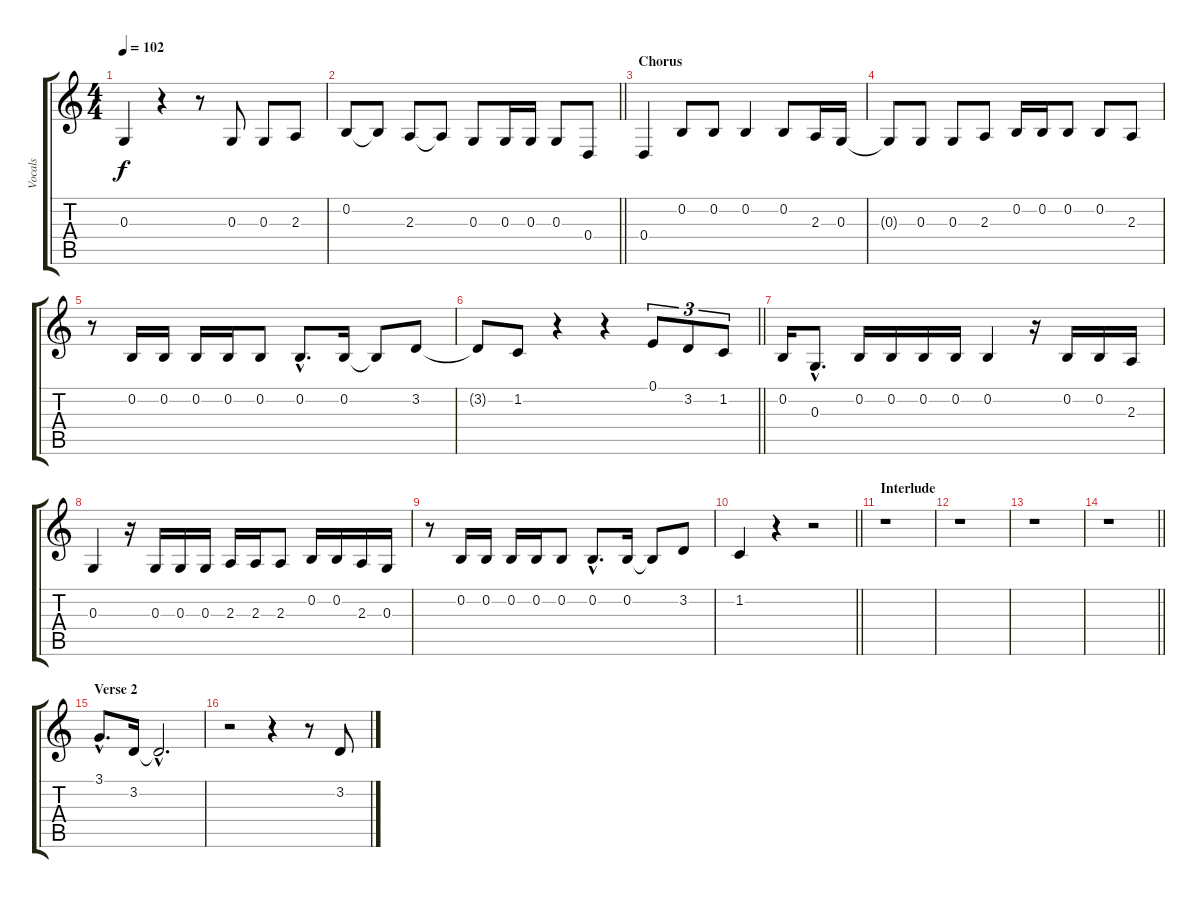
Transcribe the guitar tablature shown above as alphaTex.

\track ("Vocals" "Vocals") {instrument bassoon}
\staff {score tabs}
\tuning (E4 B3 G3 D3 A2 E2) {hide}
\ts (4 4)
\tempo 102
\clef g2
\ks c
0.3.4{dy f} r.4 r.8 0.3.8 0.3.8 2.3.8 |
\barLineRight lightlight
0.2.8 0.2{t}.8 2.3.8 2.3{t}.8 0.3.8 0.3.16 0.3.16 0.3.8 0.4.8 |
\section ("" "Chorus")
0.4.4 0.2.8 0.2.8 0.2.4 0.2.8 2.3.16 0.3.16 |
0.3{t}.8 0.3.8 0.3.8 2.3.8 0.2.16 0.2.16 0.2.8 0.2.8 2.3.8 |
r.8 0.2.16 0.2.16 0.2.16 0.2.16 0.2.8 0.2{hac}.8{d} 0.2.16 0.2{t}.8 3.2.8 |
\barLineRight lightlight
3.2{t}.8 1.2.8 r.4 r.4 0.1.8{tu (3 2)} 3.2.8{tu (3 2)} 1.2.8{tu (3 2)} |
0.2.16 0.3{hac}.8{d} 0.2.16 0.2.16 0.2.16 0.2.16 0.2.4 r.16 0.2.16 0.2.16 2.3.16 |
0.3.4 r.16 0.3.16 0.3.16 0.3.16 2.3.16 2.3.16 2.3.8 0.2.16 0.2.16 2.3.16 0.3.16 |
r.8 0.2.16 0.2.16 0.2.16 0.2.16 0.2.8 0.2{hac}.8{d} 0.2.16 0.2{t}.8 3.2.8 |
\barLineRight lightlight
1.2.4 r.4 r.2 |
\section ("" "Interlude")
r.1 |
r.1 |
r.1 |
\barLineRight lightlight
r.1 |
\section ("" "Verse 2")
3.1{hac}.8{d} 3.2.16 3.2{hac t}.2{d} |
r.2 r.4 r.8 3.2.8
